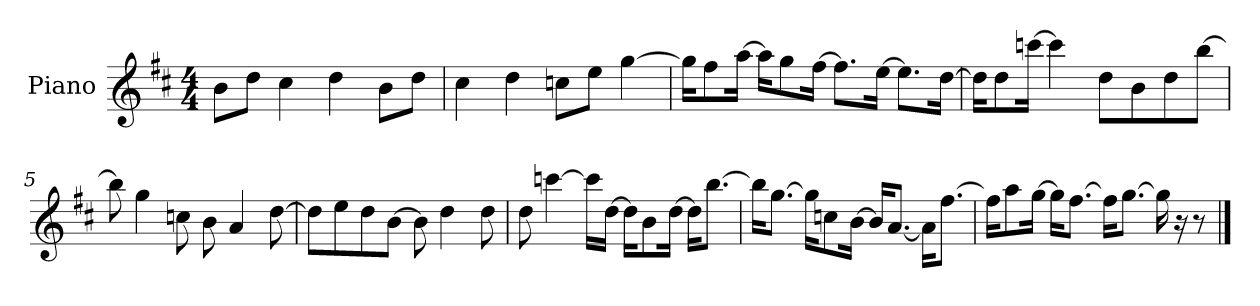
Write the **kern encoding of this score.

**kern
*part1
*staff1
*I"Piano
*I'P-no
*clefG2
*k[f#c#]
*M4/4
*MM90
=1
8b\L
8dd\J
4cc#\
4dd\
8b\L
8dd\J
=2
4cc#\
4dd\
8ccn\L
8ee\J
[4gg\
=3
16gg\KL]
8ff#\
[16aa\Jk
16aa\KL]
8gg\
[16ff#\Jk
8.ff#\L]
[16ee\Jk
8.ee\L]
[16dd\Jk
=4
16dd\KL]
8dd\
[16cccn\Jk
4ccc\]
8dd\L
8b\
8dd\
[8bb\J
=5
8bb\]
4gg\
8ccn\
8b\
4a/
[8dd\
!!LO:LB:g=z
=6
8dd\L]
8ee\
8dd\
[8b\J
8b\]
4dd\
8dd\
=7
8dd\
[4cccn\
16ccc\LL]
[16dd\JJ
16dd\KL]
8b\
[16dd\Jk
16dd\KL]
[8.bb\J
=8
16bb\KL]
[8.gg\J
16gg\KL]
8ccn\
[16b\Jk
16b/KL]
[8.a/J
16a\KL]
[8.ff#\J
=9
16ff#\KL]
8aa\
[16gg\Jk
16gg\KL]
[8.ff#\J
16ff#\KL]
[8.gg\J
16gg\]
16r
8r
==
*-
